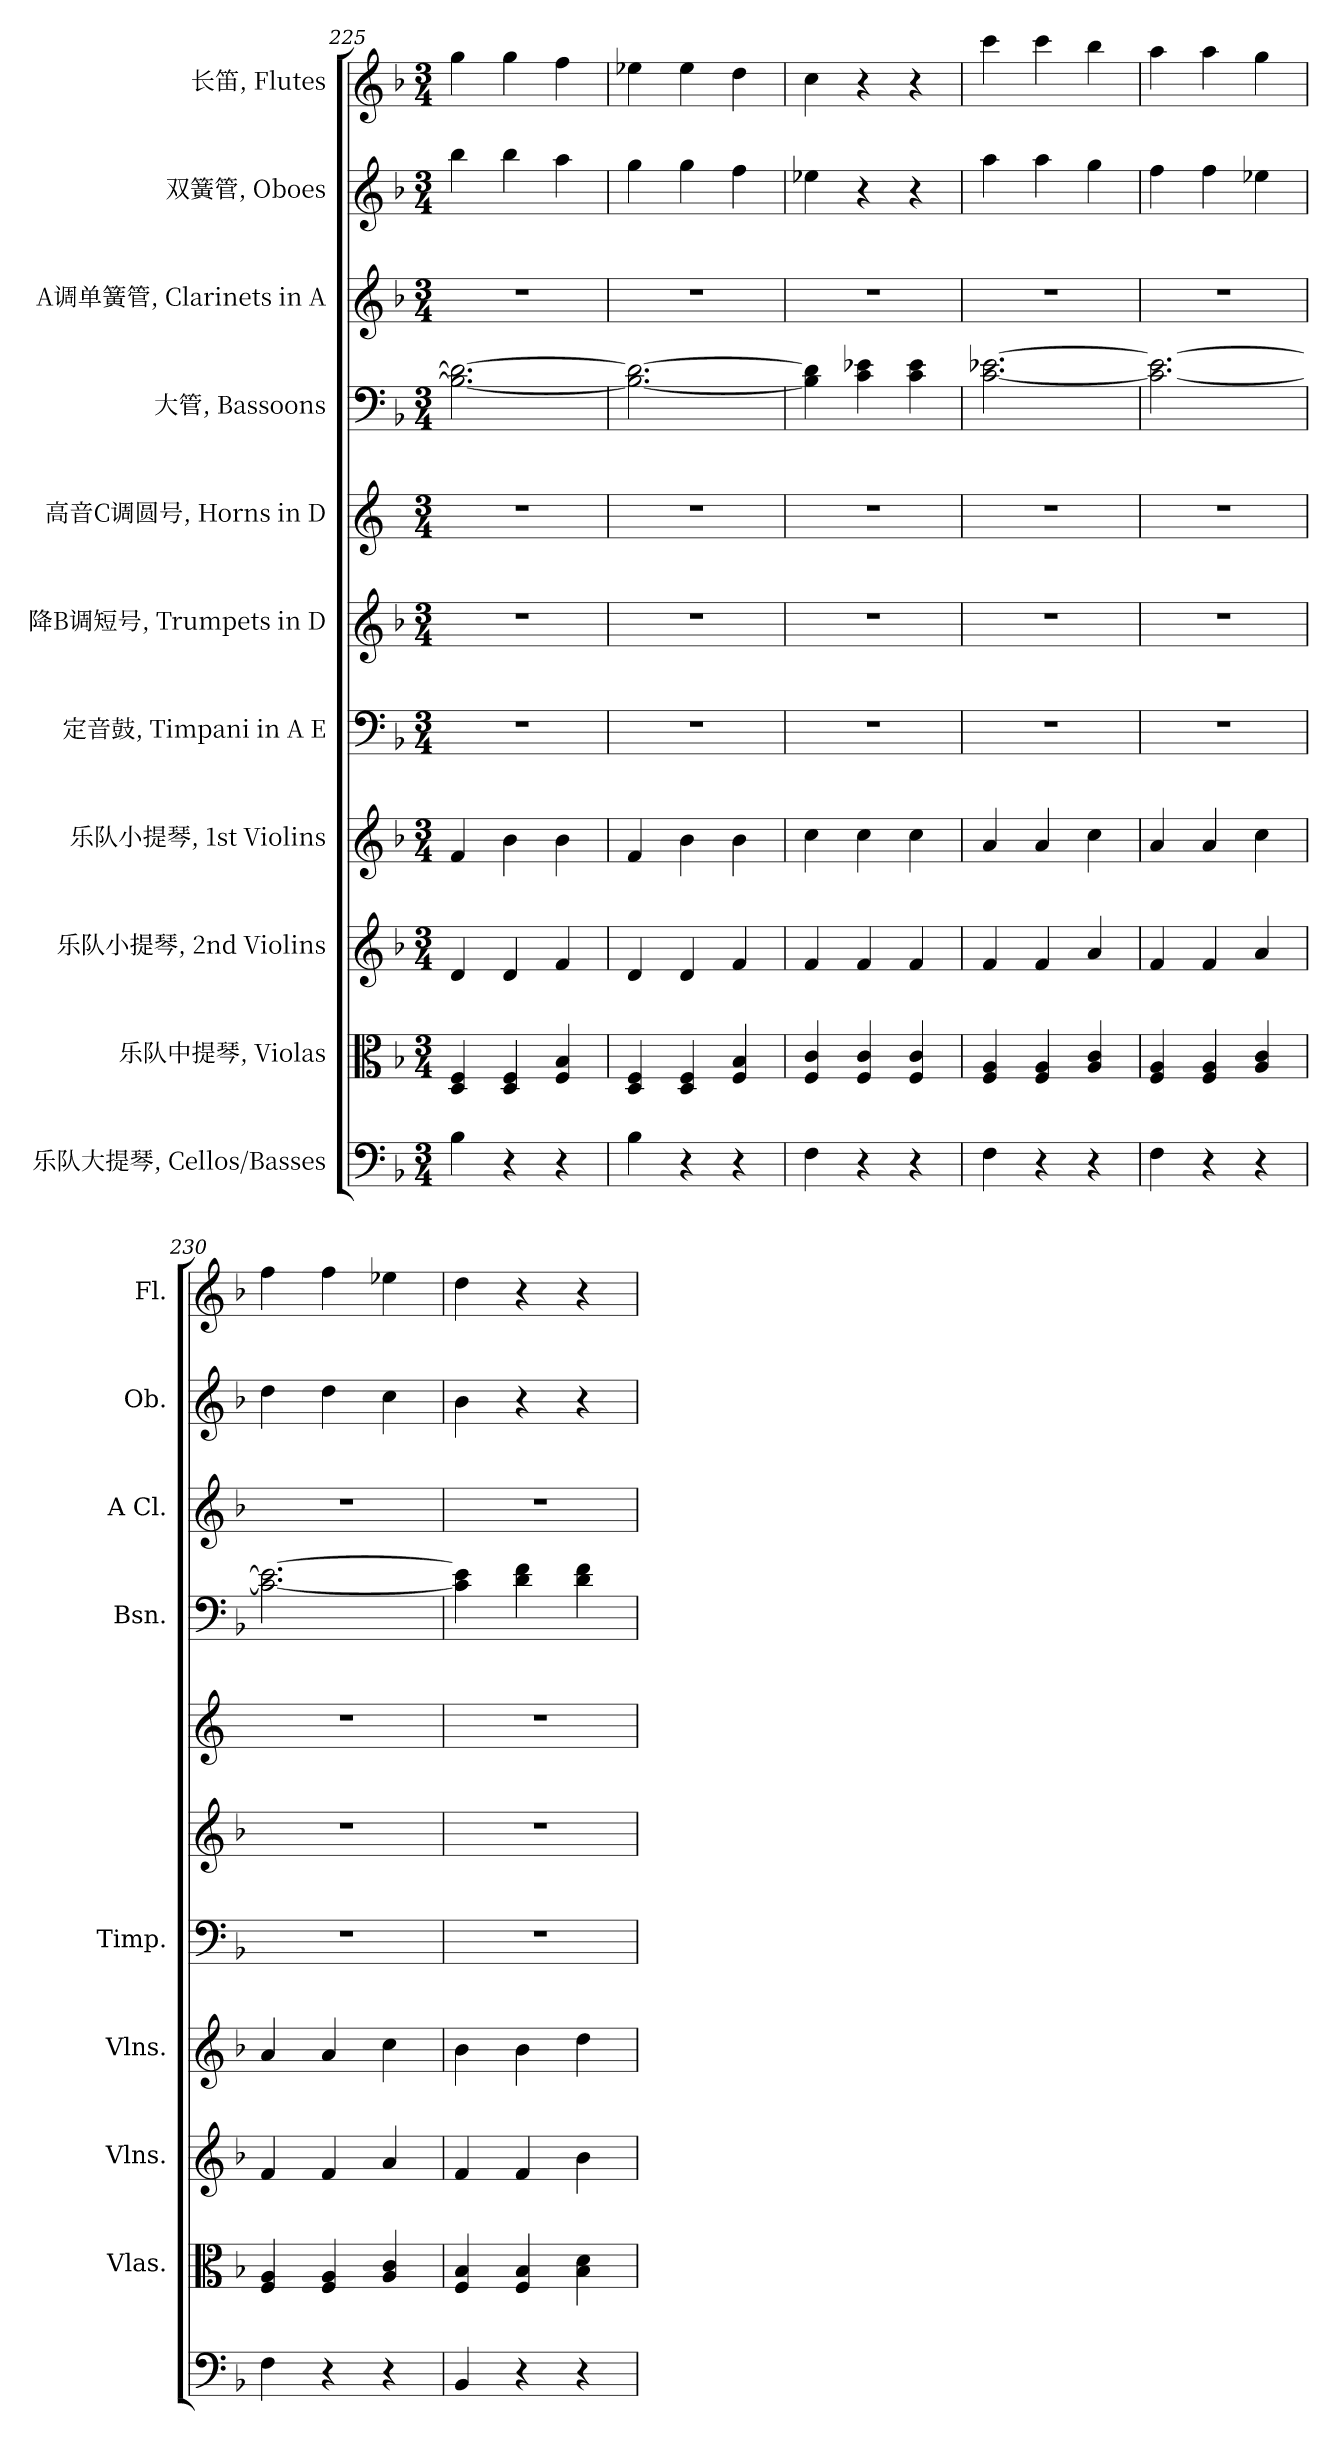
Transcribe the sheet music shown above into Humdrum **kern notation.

**kern	**kern	**kern	**kern	**kern	**kern	**kern	**kern	**kern	**kern	**kern
*part11	*part10	*part9	*part8	*part7	*part6	*part5	*part4	*part3	*part2	*part1
*staff11	*staff10	*staff9	*staff8	*staff7	*staff6	*staff5	*staff4	*staff3	*staff2	*staff1
*I"乐队大提琴, Cellos/Basses	*I"乐队中提琴, Violas	*I"乐队小提琴, 2nd Violins	*I"乐队小提琴, 1st Violins	*I"定音鼓, Timpani in A E	*I"降B调短号, Trumpets in D	*I"高音C调圆号, Horns in D	*I"大管, Bassoons	*I"A调单簧管, Clarinets in A	*I"双簧管, Oboes	*I"长笛, Flutes
*	*I'Vlas.	*I'Vlns.	*I'Vlns.	*I'Timp.	*	*	*I'Bsn.	*I'A Cl.	*I'Ob.	*I'Fl.
*clefF4	*clefC3	*clefG2	*clefG2	*clefF4	*clefG2	*clefG2	*clefF4	*clefG2	*clefG2	*clefG2
*	*	*	*	*	*ITrd1c2	*ITrd4c7	*	*ITrd2c3	*	*
*k[b-]	*k[b-]	*k[b-]	*k[b-]	*k[b-]	*k[b-e-a-]	*k[b-]	*k[b-]	*k[f#c#]	*k[b-]	*k[b-]
*M3/4	*M3/4	*M3/4	*M3/4	*M3/4	*M3/4	*M3/4	*M3/4	*M3/4	*M3/4	*M3/4
=225	=225	=225	=225	=225	=225	=225	=225	=225	=225	=225
4B-\	4D/ 4F/	4d/	4f/	2.r	2.r	2.r	2.B-\_ 2.d\_	2.r	4bb-\	4gg\
4r	4D/ 4F/	4d/	4b-\	.	.	.	.	.	4bb-\	4gg\
4r	4F/ 4B-/	4f/	4b-\	.	.	.	.	.	4aa\	4ff\
=226	=226	=226	=226	=226	=226	=226	=226	=226	=226	=226
4B-\	4D/ 4F/	4d/	4f/	2.r	2.r	2.r	2.B-\_ 2.d\_	2.r	4gg\	4ee-X\
4r	4D/ 4F/	4d/	4b-\	.	.	.	.	.	4gg\	4ee-\
4r	4F/ 4B-/	4f/	4b-\	.	.	.	.	.	4ff\	4dd\
=227	=227	=227	=227	=227	=227	=227	=227	=227	=227	=227
4F\	4F/ 4c/	4f/	4cc\	2.r	2.r	2.r	4B-\] 4d\]	2.r	4ee-X\	4cc\
4r	4F/ 4c/	4f/	4cc\	.	.	.	4c\ 4e-X\	.	4r	4r
4r	4F/ 4c/	4f/	4cc\	.	.	.	4c\ 4e-\	.	4r	4r
=228	=228	=228	=228	=228	=228	=228	=228	=228	=228	=228
4F\	4F/ 4A/	4f/	4a/	2.r	2.r	2.r	[2.c\ [2.e-X\	2.r	4aa\	4ccc\
4r	4F/ 4A/	4f/	4a/	.	.	.	.	.	4aa\	4ccc\
4r	4A/ 4c/	4a/	4cc\	.	.	.	.	.	4gg\	4bb-\
!!LO:PB:g=z
=229	=229	=229	=229	=229	=229	=229	=229	=229	=229	=229
4F\	4F/ 4A/	4f/	4a/	2.r	2.r	2.r	2.c\_ 2.e-\_	2.r	4ff\	4aa\
4r	4F/ 4A/	4f/	4a/	.	.	.	.	.	4ff\	4aa\
4r	4A/ 4c/	4a/	4cc\	.	.	.	.	.	4ee-X\	4gg\
=230	=230	=230	=230	=230	=230	=230	=230	=230	=230	=230
4F\	4F/ 4A/	4f/	4a/	2.r	2.r	2.r	2.c\_ 2.e-\_	2.r	4dd\	4ff\
4r	4F/ 4A/	4f/	4a/	.	.	.	.	.	4dd\	4ff\
4r	4A/ 4c/	4a/	4cc\	.	.	.	.	.	4cc\	4ee-X\
=231	=231	=231	=231	=231	=231	=231	=231	=231	=231	=231
4BB-/	4F/ 4B-/	4f/	4b-\	2.r	2.r	2.r	4c\] 4e-\]	2.r	4b-\	4dd\
4r	4F/ 4B-/	4f/	4b-\	.	.	.	4d\ 4f\	.	4r	4r
4r	4B-\ 4d\	4b-\	4dd\	.	.	.	4d\ 4f\	.	4r	4r
=	=	=	=	=	=	=	=	=	=	=
*-	*-	*-	*-	*-	*-	*-	*-	*-	*-	*-
